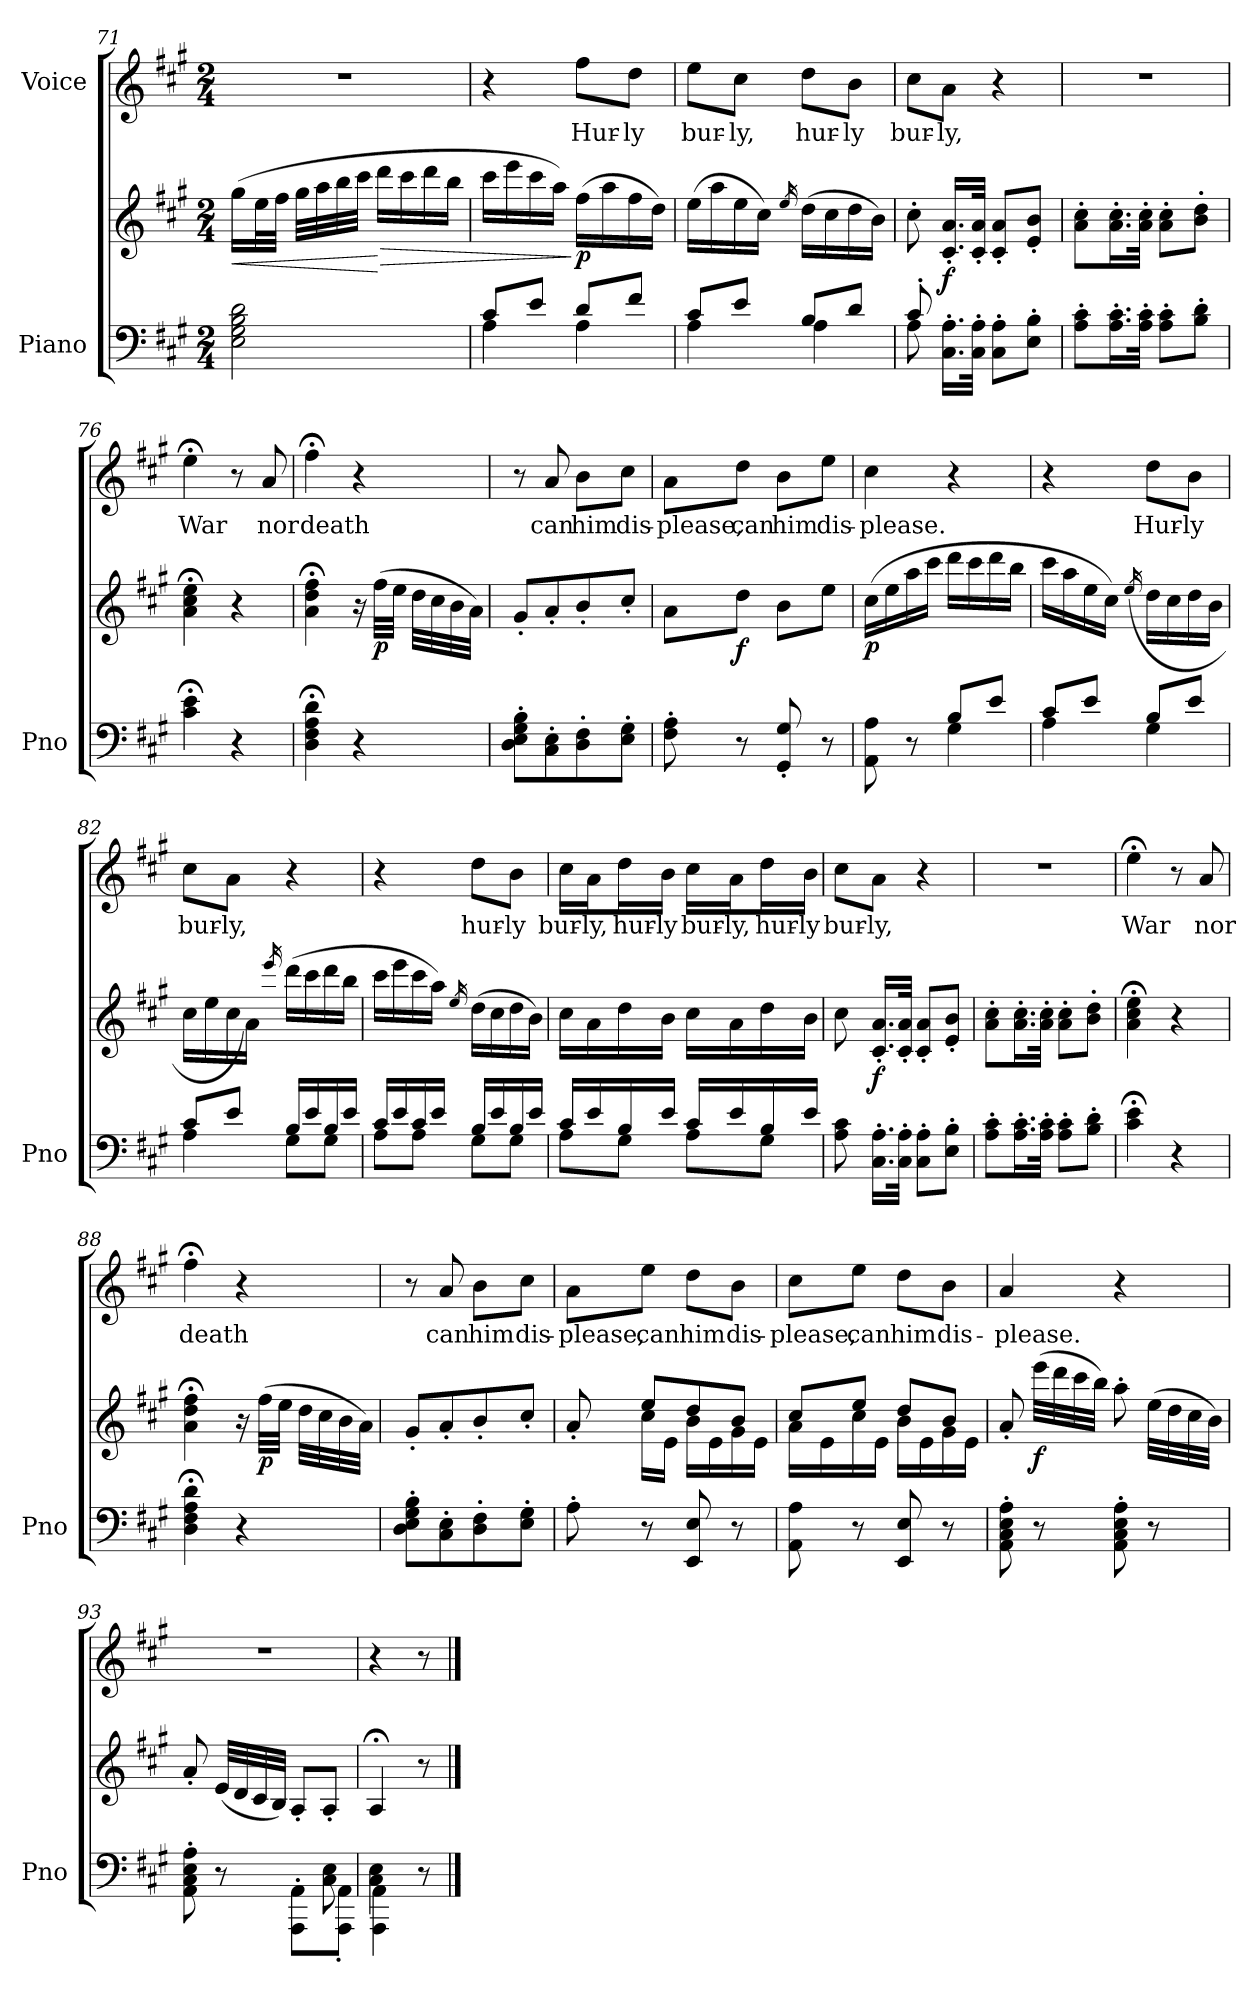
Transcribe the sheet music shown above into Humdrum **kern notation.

**kern	**kern	**dynam	**kern	**text
*part2	*part2	*part2	*part1	*part1
*staff3	*staff2	*staff2/3	*staff1	*staff1
*I"Piano	*	*	*I"Voice	*
*I'Pno	*	*	*	*
*clefF4	*clefG2	*	*clefG2	*
*k[f#c#g#]	*k[f#c#g#]	*	*k[f#c#g#]	*
*M2/4	*M2/4	*	*M2/4	*
=71	=71	=71	=71	=71
!	!	!LO:HP:b	!	!
2E\ 2G#\ 2B\ 2d\	(16gg#\LL	<	2r	.
.	32ee\L	.	.	.
.	32ff#\JJJ	.	.	.
.	32gg#\LLL	.	.	.
.	32aa\	.	.	.
.	32bb\	.	.	.
.	32ccc#\JJJ	.	.	.
!	!	!LO:HP:n=1:b	!	!
.	16ddd\LL	[ >	.	.
.	16ccc#\	.	.	.
.	16ddd\	.	.	.
.	16bb\JJ	.	.	.
!!LO:LB:g=z
=72	=72	=72	=72	=72
*^	*	*	*	*
8c#/L	4A\	16ccc#\LL	.	4r	.
.	.	16eee\	.	.	.
8e/J	.	16ccc#\	.	.	.
.	.	16aa\JJ)	.	.	.
!	!	!	!LO:DY:n=1:b	!	!LO:LY:b
8d/L	4A\	(16ff#\LL	] p	8ff#\L	Hur-
.	.	16aa\	.	.	.
!	!	!	!	!	!LO:LY:b
8f#/J	.	16ff#\	.	8dd\J	-ly
.	.	16dd\JJ)	.	.	.
!!LO:PB:g=z
=73	=73	=73	=73	=73	=73
!	!	!	!	!	!LO:LY:b
8c#/L	4A\	(16ee\LL	.	8ee\L	bur-
.	.	16aa\	.	.	.
!	!	!	!	!	!LO:LY:b
8e/J	.	16ee\	.	8cc#\J	-ly,
.	.	16cc#\JJ)	.	.	.
.	.	16qee/	.	.	.
!	!	!	!	!	!LO:LY:b
8B/L	4A\	(16dd\LL	.	8dd\L	hur-
.	.	16cc#\	.	.	.
!	!	!	!	!	!LO:LY:b
8d/J	.	16dd\	.	8b\J	-ly
.	.	16b\JJ)	.	.	.
=74	=74	=74	=74	=74	=74
!	!	!	!	!	!LO:LY:b
8c#'/	8A\	8cc#'\	.	8cc#\L	bur-
!	!	!	!LO:DY:b	!	!LO:LY:b
16.C#\' 16.A\'LL	4.ryy	16.c#/' 16.a/'LL	f	8a\J	-ly,
32C#\' 32A\'JJk	.	32c#/' 32a/'JJk	.	.	.
8C#\' 8A\'L	.	8c#/' 8a/'L	.	4r	.
8E\' 8B\'J	.	8e/' 8b/'J	.	.	.
*v	*v	*	*	*	*
=75	=75	=75	=75	=75
8A\' 8c#\'L	8a\' 8cc#\'L	.	2r	.
16.A\' 16.c#\'L	16.a\' 16.cc#\'L	.	.	.
32A\' 32c#\'JJk	32a\' 32cc#\'JJk	.	.	.
8A\' 8c#\'L	8a\' 8cc#\'L	.	.	.
8B\' 8d\'J	8b\' 8dd\'J	.	.	.
=76	=76	=76	=76	=76
!	!	!	!	!LO:LY:b
4c#\;< 4e\;<	4a\;< 4cc#\;< 4ee\;<	.	4ee;<\	War
4r	4r	.	8r	.
!	!	!	!	!LO:LY:b
.	.	.	8a/	nor
!!LO:LB:g=z
=77	=77	=77	=77	=77
!	!	!	!	!LO:LY:b
4D\;< 4F#\;< 4A\;< 4d\;<	4a\;< 4dd\;< 4ff#\;<	.	4ff#;<\	death
4r	16r	.	4r	.
!	!	!LO:DY:b	!	!
.	(32ff#\LLL	p	.	.
.	32ee\JJJ	.	.	.
.	32dd\LLL	.	.	.
.	32cc#\	.	.	.
.	32b\	.	.	.
.	32a\JJJ)	.	.	.
!!LO:PB:g=z
=78	=78	=78	=78	=78
8D\' 8E\' 8G#\' 8B\'L	8g#'/L	.	8r	.
!	!	!	!	!LO:LY:b
8C#\' 8E\'	8a'/	.	8a/	can
!	!	!	!	!LO:LY:b
8D\' 8F#\'	8b'/	.	8b\L	him
!	!	!	!	!LO:LY:b
8E\' 8G#\'J	8cc#'/J	.	8cc#\J	dis-
=79	=79	=79	=79	=79
!	!	!	!	!LO:LY:b
8F#\' 8A\'	8a\L	.	8a\L	-please,
!	!	!LO:DY:b	!	!LO:LY:b
8r	8dd\J	f	8dd\J	can
!	!	!	!	!LO:LY:b
8GG#/' 8G#/'	8b\L	.	8b\L	him
!	!	!	!	!LO:LY:b
8r	8ee\J	.	8ee\J	dis-
=80	=80	=80	=80	=80
*^	*	*	*	*
!	!	!	!LO:DY:b	!	!LO:LY:b
8AA\ 8A\	4ryy	(16cc#\LL	p	4cc#\	-please.
.	.	16ee\	.	.	.
8r	.	16aa\	.	.	.
.	.	16ccc#\JJ	.	.	.
8B/L	4G#\	16ddd\LL	.	4r	.
.	.	16ccc#\	.	.	.
8e/J	.	16ddd\	.	.	.
.	.	16bb\JJ	.	.	.
=81	=81	=81	=81	=81	=81
8c#/L	4A\	16ccc#\LL	.	4r	.
.	.	16aa\	.	.	.
8e/J	.	16ee\	.	.	.
.	.	16cc#\JJ)	.	.	.
.	.	(>16qee/	.	.	.
!	!	!	!	!	!LO:LY:b
8B/L	4G#\	16dd\LL	.	8dd\L	Hur-
.	.	16cc#\	.	.	.
!	!	!	!	!	!LO:LY:b
8e/J	.	16dd\	.	8b\J	-ly
.	.	16b\JJ	.	.	.
!!LO:LB:g=z
=82	=82	=82	=82	=82	=82
!	!	!	!	!	!LO:LY:b
8c#/L	4A\	16cc#\LL	.	8cc#\L	bur-
.	.	16ee\	.	.	.
!	!	!	!	!	!LO:LY:b
8e/J	.	16cc#\	.	8a\J	-ly,
.	.	16a\JJ)	.	.	.
.	.	16qeee/	.	.	.
16B/LL	8G#\L	(16ddd\LL	.	4r	.
16e/	.	16ccc#\	.	.	.
16B/	8G#\J	16ddd\	.	.	.
16e/JJ	.	16bb\JJ	.	.	.
=83	=83	=83	=83	=83	=83
16c#/LL	8A\L	16ccc#\LL	.	4r	.
16e/	.	16eee\	.	.	.
16c#/	8A\J	16ccc#\	.	.	.
16e/JJ	.	16aa\JJ)	.	.	.
.	.	16qee/	.	.	.
!	!	!	!	!	!LO:LY:b
16B/LL	8G#\L	(16dd\LL	.	8dd\L	hur-
16e/	.	16cc#\	.	.	.
!	!	!	!	!	!LO:LY:b
16B/	8G#\J	16dd\	.	8b\J	-ly
16e/JJ	.	16b\JJ)	.	.	.
=84	=84	=84	=84	=84	=84
!	!	!	!	!	!LO:LY:b
16c#/LL	8A\L	16cc#\LL	.	16cc#\LL	bur-
!	!	!	!	!	!LO:LY:b
16e/	.	16a\	.	16a\J	-ly,
!	!	!	!	!	!LO:LY:b
16B/	8G#\J	16dd\	.	16dd\L	hur-
!	!	!	!	!	!LO:LY:b
16e/JJ	.	16b\JJ	.	16b\JJ	-ly
!	!	!	!	!	!LO:LY:b
16c#/LL	8A\L	16cc#\LL	.	16cc#\LL	bur-
!	!	!	!	!	!LO:LY:b
16e/	.	16a\	.	16a\J	-ly,
!	!	!	!	!	!LO:LY:b
16B/	8G#\J	16dd\	.	16dd\L	hur-
!	!	!	!	!	!LO:LY:b
16e/JJ	.	16b\JJ	.	16b\JJ	-ly
*v	*v	*	*	*	*
=85	=85	=85	=85	=85
!	!	!	!	!LO:LY:b
8A\ 8c#\	8cc#\	.	8cc#\L	bur-
!	!	!LO:DY:b	!	!LO:LY:b
16.C#\' 16.A\'LL	16.c#/' 16.a/'LL	f	8a\J	-ly,
32C#\' 32A\'JJk	32c#/' 32a/'JJk	.	.	.
8C#\' 8A\'L	8c#/' 8a/'L	.	4r	.
8E\' 8B\'J	8e/' 8b/'J	.	.	.
!!LO:LB:g=z
=86	=86	=86	=86	=86
8A\' 8c#\'L	8a\' 8cc#\'L	.	2r	.
16.A\' 16.c#\'L	16.a\' 16.cc#\'L	.	.	.
32A\' 32c#\'JJk	32a\' 32cc#\'JJk	.	.	.
8A\' 8c#\'L	8a\' 8cc#\'L	.	.	.
8B\' 8d\'J	8b\' 8dd\'J	.	.	.
=87	=87	=87	=87	=87
!	!	!	!	!LO:LY:b
4c#\;< 4e\;<	4a\;< 4cc#\;< 4ee\;<	.	4ee;<\	War
4r	4r	.	8r	.
!	!	!	!	!LO:LY:b
.	.	.	8a/	nor
=88	=88	=88	=88	=88
!	!	!	!	!LO:LY:b
4D\;< 4F#\;< 4A\;< 4d\;<	4a\;< 4dd\;< 4ff#\;<	.	4ff#;<\	death
4r	16r	.	4r	.
!	!	!LO:DY:b	!	!
.	(32ff#\LLL	p	.	.
.	32ee\JJJ	.	.	.
.	32dd\LLL	.	.	.
.	32cc#\	.	.	.
.	32b\	.	.	.
.	32a\JJJ)	.	.	.
=89	=89	=89	=89	=89
8D\' 8E\' 8G#\' 8B\'L	8g#'/L	.	8r	.
!	!	!	!	!LO:LY:b
8C#\' 8E\'	8a'/	.	8a/	can
!	!	!	!	!LO:LY:b
8D\' 8F#\'	8b'/	.	8b\L	him
!	!	!	!	!LO:LY:b
8E\' 8G#\'J	8cc#'/J	.	8cc#\J	dis-
=90	=90	=90	=90	=90
*	*^	*	*	*
!	!	!	!	!	!LO:LY:b
8A'\	8a'/	8ryy	.	8a\L	please,
!	!	!	!	!	!LO:LY:b
8r	8ee/L	16cc#\LL	.	8ee\J	can
.	.	16e\JJ	.	.	.
!	!	!	!	!	!LO:LY:b
8EE/ 8E/	8dd/	16b\LL	.	8dd\L	him
.	.	16e\	.	.	.
!	!	!	!	!	!LO:LY:b
8r	8b/J	16g#\	.	8b\J	dis-
.	.	16e\JJ	.	.	.
!!LO:LB:g=z
=91	=91	=91	=91	=91	=91
!	!	!	!	!	!LO:LY:b
8AA\ 8A\	8cc#/L	16a\LL	.	8cc#\L	-please,
.	.	16e\	.	.	.
!	!	!	!	!	!LO:LY:b
8r	8ee/J	16cc#\	.	8ee\J	can
.	.	16e\JJ	.	.	.
!	!	!	!	!	!LO:LY:b
8EE/ 8E/	8dd/L	16b\LL	.	8dd\L	him
.	.	16e\	.	.	.
!	!	!	!	!	!LO:LY:b
8r	8b/J	16g#\	.	8b\J	dis-
.	.	16e\JJ	.	.	.
=92	=92	=92	=92	=92	=92
!	!	!	!	!	!LO:LY:b
*	*v	*v	*	*	*
8AA\' 8C#\' 8E\' 8A\'	8a'/	.	4a/	-please.
!	!	!LO:DY:b	!	!
8r	(32eee\LLL	f	.	.
.	32ddd\	.	.	.
.	32ccc#\	.	.	.
.	32bb\JJJ)	.	.	.
8AA\' 8C#\' 8E\' 8A\'	8aa'\	.	4r	.
8r	(32ee\LLL	.	.	.
.	32dd\	.	.	.
.	32cc#\	.	.	.
.	32b\JJJ)	.	.	.
=93	=93	=93	=93	=93
*^	*	*	*	*
4.ryy	8AA\' 8C#\' 8E\' 8A\'	8a'/	.	2r	.
.	8r	(32e/LLL	.	.	.
.	.	32d/	.	.	.
.	.	32c#/	.	.	.
.	.	32B/JJJ)	.	.	.
.	8AAA\'< 8AA\'<L	8A'>/L	.	.	.
8C#\ 8E\	8AAA\'< 8AA\'<J	8A'/J	.	.	.
=94	=94	=94	=94	=94	=94
4C#\ 4E\	4AAA\ 4AA\	4A;</	.	4r	.
8ryy	8r	8r	.	8r	.
*v	*v	*	*	*	*
==	==	==	==	==
*-	*-	*-	*-	*-
